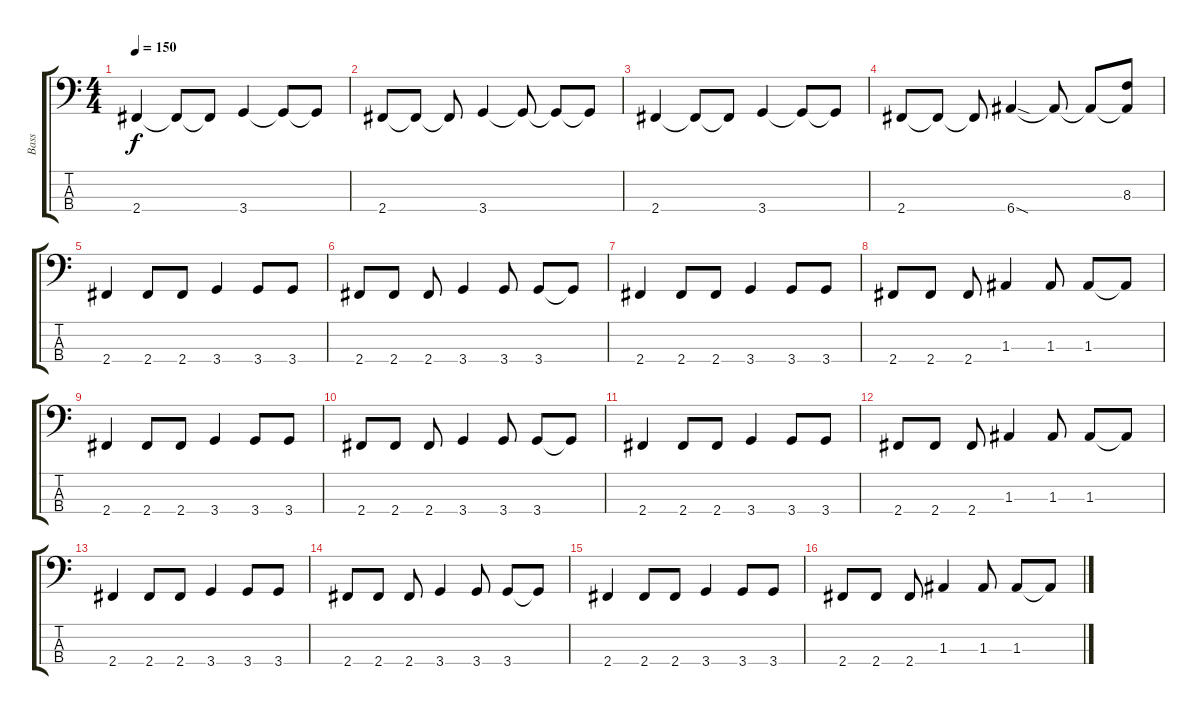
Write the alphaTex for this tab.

\track ("Bass" "Bass") {instrument electricbassfinger}
\staff {score tabs}
\tuning (G2 D2 A1 E1) {hide}
\ts (4 4)
\tempo 150
\clef f4
\ks c
2.4.4{dy f} 2.4{t}.8 2.4{t}.8 3.4.4 3.4{t}.8 3.4{t}.8 |
2.4.8 2.4{t}.8 2.4{t}.8 3.4.4 3.4{t}.8 3.4{t}.8 3.4{t}.8 |
2.4.4 2.4{t}.8 2.4{t}.8 3.4.4 3.4{t}.8 3.4{t}.8 |
2.4.8 2.4{t}.8 2.4{t}.8 6.4{sod}.4 6.4{t}.8 6.4{t}.8 (8.3 6.4{t}).8 |
2.4.4 2.4.8 2.4.8 3.4.4 3.4.8 3.4.8 |
2.4.8 2.4.8 2.4.8 3.4.4 3.4.8 3.4.8 3.4{t}.8 |
2.4.4 2.4.8 2.4.8 3.4.4 3.4.8 3.4.8 |
2.4.8 2.4.8 2.4.8 1.3.4 1.3.8 1.3.8 1.3{t}.8 |
2.4.4 2.4.8 2.4.8 3.4.4 3.4.8 3.4.8 |
2.4.8 2.4.8 2.4.8 3.4.4 3.4.8 3.4.8 3.4{t}.8 |
2.4.4 2.4.8 2.4.8 3.4.4 3.4.8 3.4.8 |
2.4.8 2.4.8 2.4.8 1.3.4 1.3.8 1.3.8 1.3{t}.8 |
2.4.4 2.4.8 2.4.8 3.4.4 3.4.8 3.4.8 |
2.4.8 2.4.8 2.4.8 3.4.4 3.4.8 3.4.8 3.4{t}.8 |
2.4.4 2.4.8 2.4.8 3.4.4 3.4.8 3.4.8 |
2.4.8 2.4.8 2.4.8 1.3.4 1.3.8 1.3.8 1.3{t}.8
